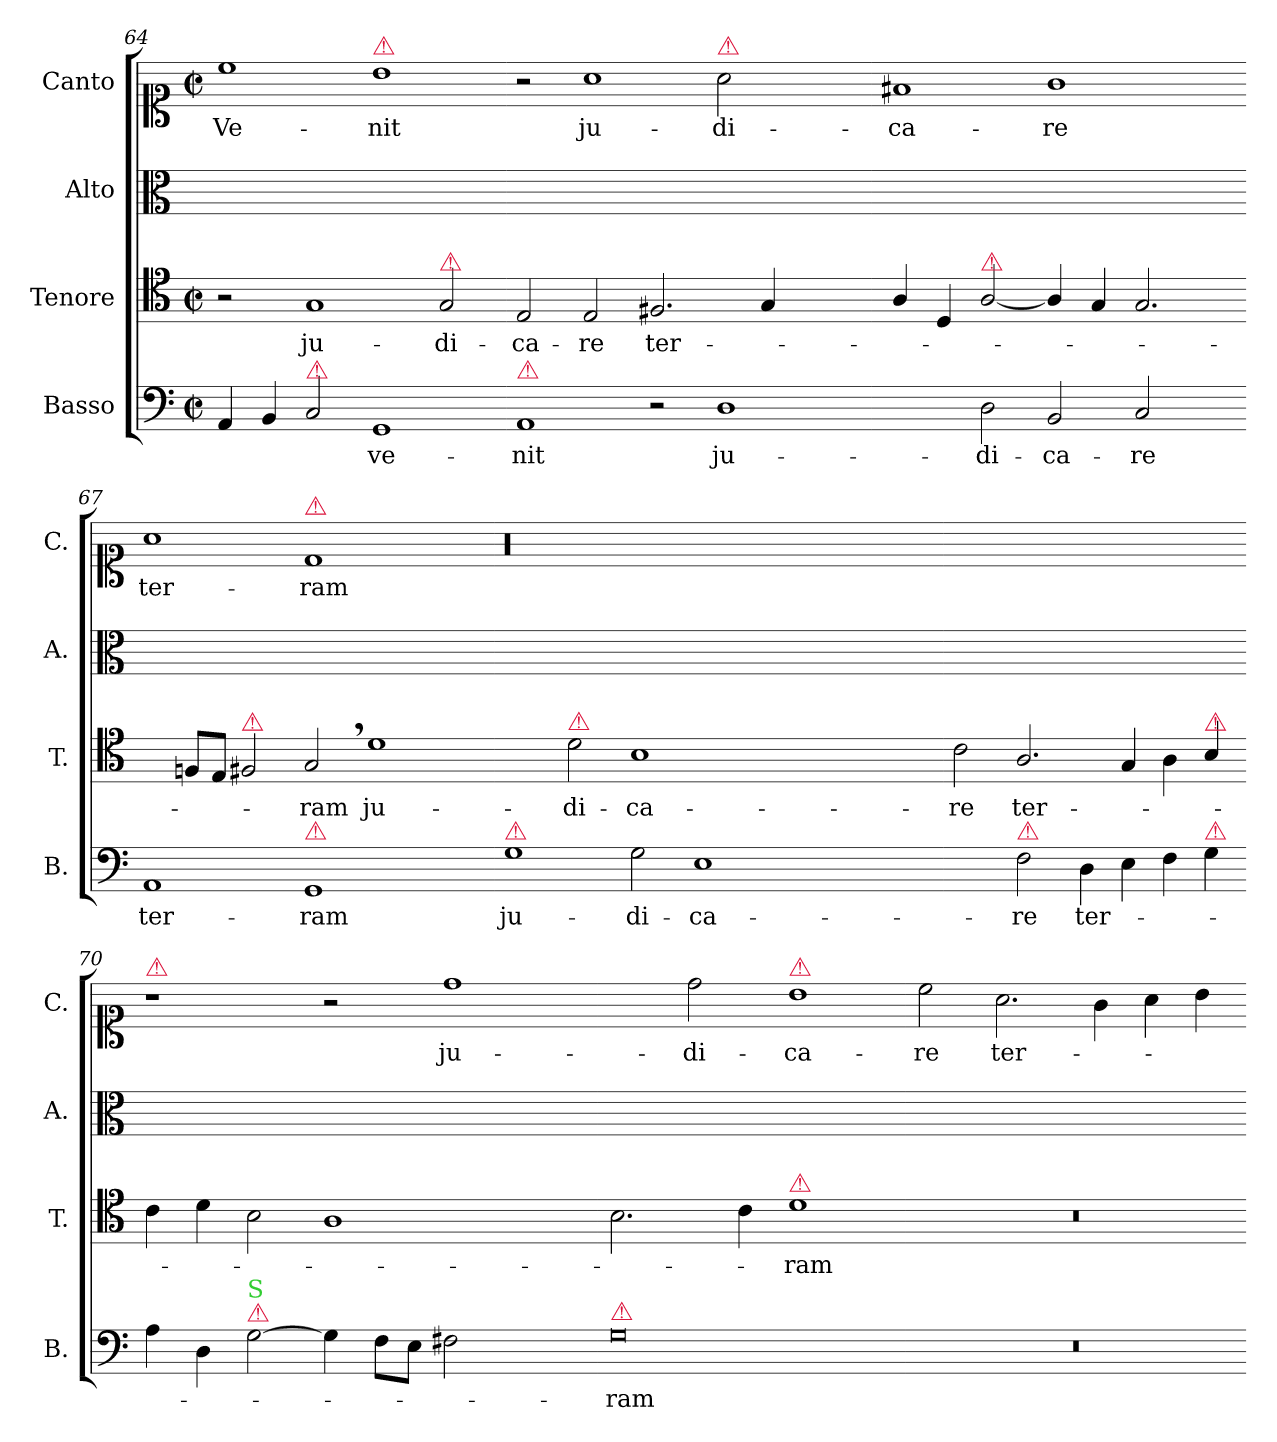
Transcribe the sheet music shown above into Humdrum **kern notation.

**kern	**text	**kern	**text	**kern	**kern	**text
*part4	*part4	*part3	*part3	*part2	*part1	*part1
*staff4	*staff4	*staff3	*staff3	*staff2	*staff1	*staff1
*I"Basso	*	*I"Tenore	*	*I"Alto	*I"Canto	*
*I'B.	*	*I'T.	*	*I'A.	*I'C.	*
*clefF4	*	*clefC4	*	*clefC3	*clefC1	*
*k[]	*	*k[]	*	*k[]	*k[]	*
*M2/1	*	*M2/1	*	*	*M2/1	*
*met(c|)	*	*met(c|)	*	*	*met(c|)	*
=64	=64	=64	=64	=64	=64	=64
4AA/	.	2r	.	0ryy	1cc\	Ve-
4BB/	.	.	.	.	.	.
!LO:TX:a:color=crimson:t=⚠	!	!	!	!	!	!
2C/	.	1G/	ju-	.	.	.
!	!	!	!	!	!LO:TX:a:color=crimson:t=⚠	!
1GG/	ve-	.	.	.	1b\	-nit
!	!	!LO:TX:a:color=crimson:t=⚠	!	!	!	!
.	.	2G/	-di-	.	.	.
=65-	=65-	=65-	=65-	=65-	=65-	=65-
!LO:TX:a:color=crimson:t=⚠	!	!	!	!	!	!
1AA/	-nit	2E/	-ca-	0ryy	2r	.
.	.	2E/	-re	.	1a\	ju-
2r	.	2.F#X/	ter-	.	.	.
!	!	!	!	!	!LO:TX:a:color=crimson:t=⚠	!
1D\	ju-	.	.	.	2a\	-di-
.	.	4G/	.	.	.	.
.	.	2ryy	.	2ryy	2ryy	.
=66-	=66-	=66-	=66-	=66-	=66-	=66-
2ryy	.	4A/	.	0ryy	1f#X/	-ca-
.	.	4D/	.	.	.	.
!	!	!LO:TX:a:color=crimson:t=⚠	!	!	!	!
2D\	-di-	[2A/	.	.	.	.
2BB/	-ca-	4A!/]	.	.	1g\	-re
.	.	4G/	.	.	.	.
2C/	-re	2.G/	.	.	.	.
4ryy	.	.	.	4ryy	4ryy	.
=67-	=67-	=67-	=67-	=67-	=67-	=67-
1AA/	ter-	4ryy	.	0ryy	1a\	ter-
.	.	8Fn/L	.	.	.	.
.	.	8E/J	.	.	.	.
!	!	!LO:TX:a:color=crimson:t=⚠	!	!	!	!
.	.	2F#X/	.	.	.	.
!	!	!	!	!	!LO:TX:a:color=crimson:t=⚠	!
!LO:TX:a:color=crimson:t=⚠	!	!	!	!	!	!
1GG/	-ram	2G,/	-ram	.	1d/	-ram
.	.	1d\	ju-	.	.	.
2ryy	.	.	.	2ryy	2ryy	.
=68-	=68-	=68-	=68-	=68-	=68-	=68-
!LO:TX:a:color=crimson:t=⚠	!	!	!	!	!	!
1G\	ju-	2ryy	.	0ryy	00r	.
!	!	!LO:TX:a:color=crimson:t=⚠	!	!	!	!
.	.	2d\	-di-	.	.	.
2G\	-di-	1B\	-ca-	.	.	.
1E\	-ca-	.	.	.	.	.
.	.	0ryy	.	0ryy	.	.
1.ryy	.	.	.	.	.	.
=69-	=69-	=69-	=69-	=69-	=69-	=69-
2ryy	.	2c\	-re	0ryy	0ryy	.
!LO:TX:a:color=crimson:t=⚠	!	!	!	!	!	!
2F\	-re	2.A/	ter-	.	.	.
4D\	ter-	.	.	.	.	.
4E\	.	4G/	.	.	.	.
4F\	.	4A\	.	.	.	.
!	!	!LO:TX:a:color=crimson:t=⚠	!	!	!	!
!LO:TX:a:color=crimson:t=⚠	!	!	!	!	!	!
4G\	.	4B/	.	.	.	.
=70-	=70-	=70-	=70-	=70-	=70-	=70-
!	!	!	!	!	!LO:TX:a:color=crimson:t=⚠	!
4A\	.	4c\	.	0ryy	1r	.
4D\	.	4d\	.	.	.	.
!LO:TX:a:color=crimson:t=⚠	!	!	!	!	!	!
!LO:TX:a:color=limegreen:t=S	!	!	!	!	!	!
[2G\	.	2B\	.	.	.	.
4G!\]	.	1A\	.	.	2r	.
8F\L	.	.	.	.	.	.
8E\J	.	.	.	.	.	.
2F#X\	.	.	.	.	1dd\	ju-
2ryy	.	2ryy	.	2ryy	.	.
=71-	=71-	=71-	=71-	=71-	=71-	=71-
!LO:TX:a:color=crimson:t=⚠	!	!	!	!	!	!
0G\	-ram	2.B\	.	0ryy	2ryy	.
.	.	.	.	.	2dd\	-di-
.	.	4c\	.	.	.	.
!	!	!	!	!	!LO:TX:a:color=crimson:t=⚠	!
!	!	!LO:TX:a:color=crimson:t=⚠	!	!	!	!
.	.	1d\	-ram	.	1b\	-ca-
=72-	=72-	=72-	=72-	=72-	=72-	=72-
0r	.	0r	.	0ryy	2cc\	-re
.	.	.	.	.	2.a\	ter-
.	.	.	.	.	4g\	.
.	.	.	.	.	4a\	.
.	.	.	.	.	4b\	.
=-	=-	=-	=-	=-	=-	=-
*-	*-	*-	*-	*-	*-	*-
